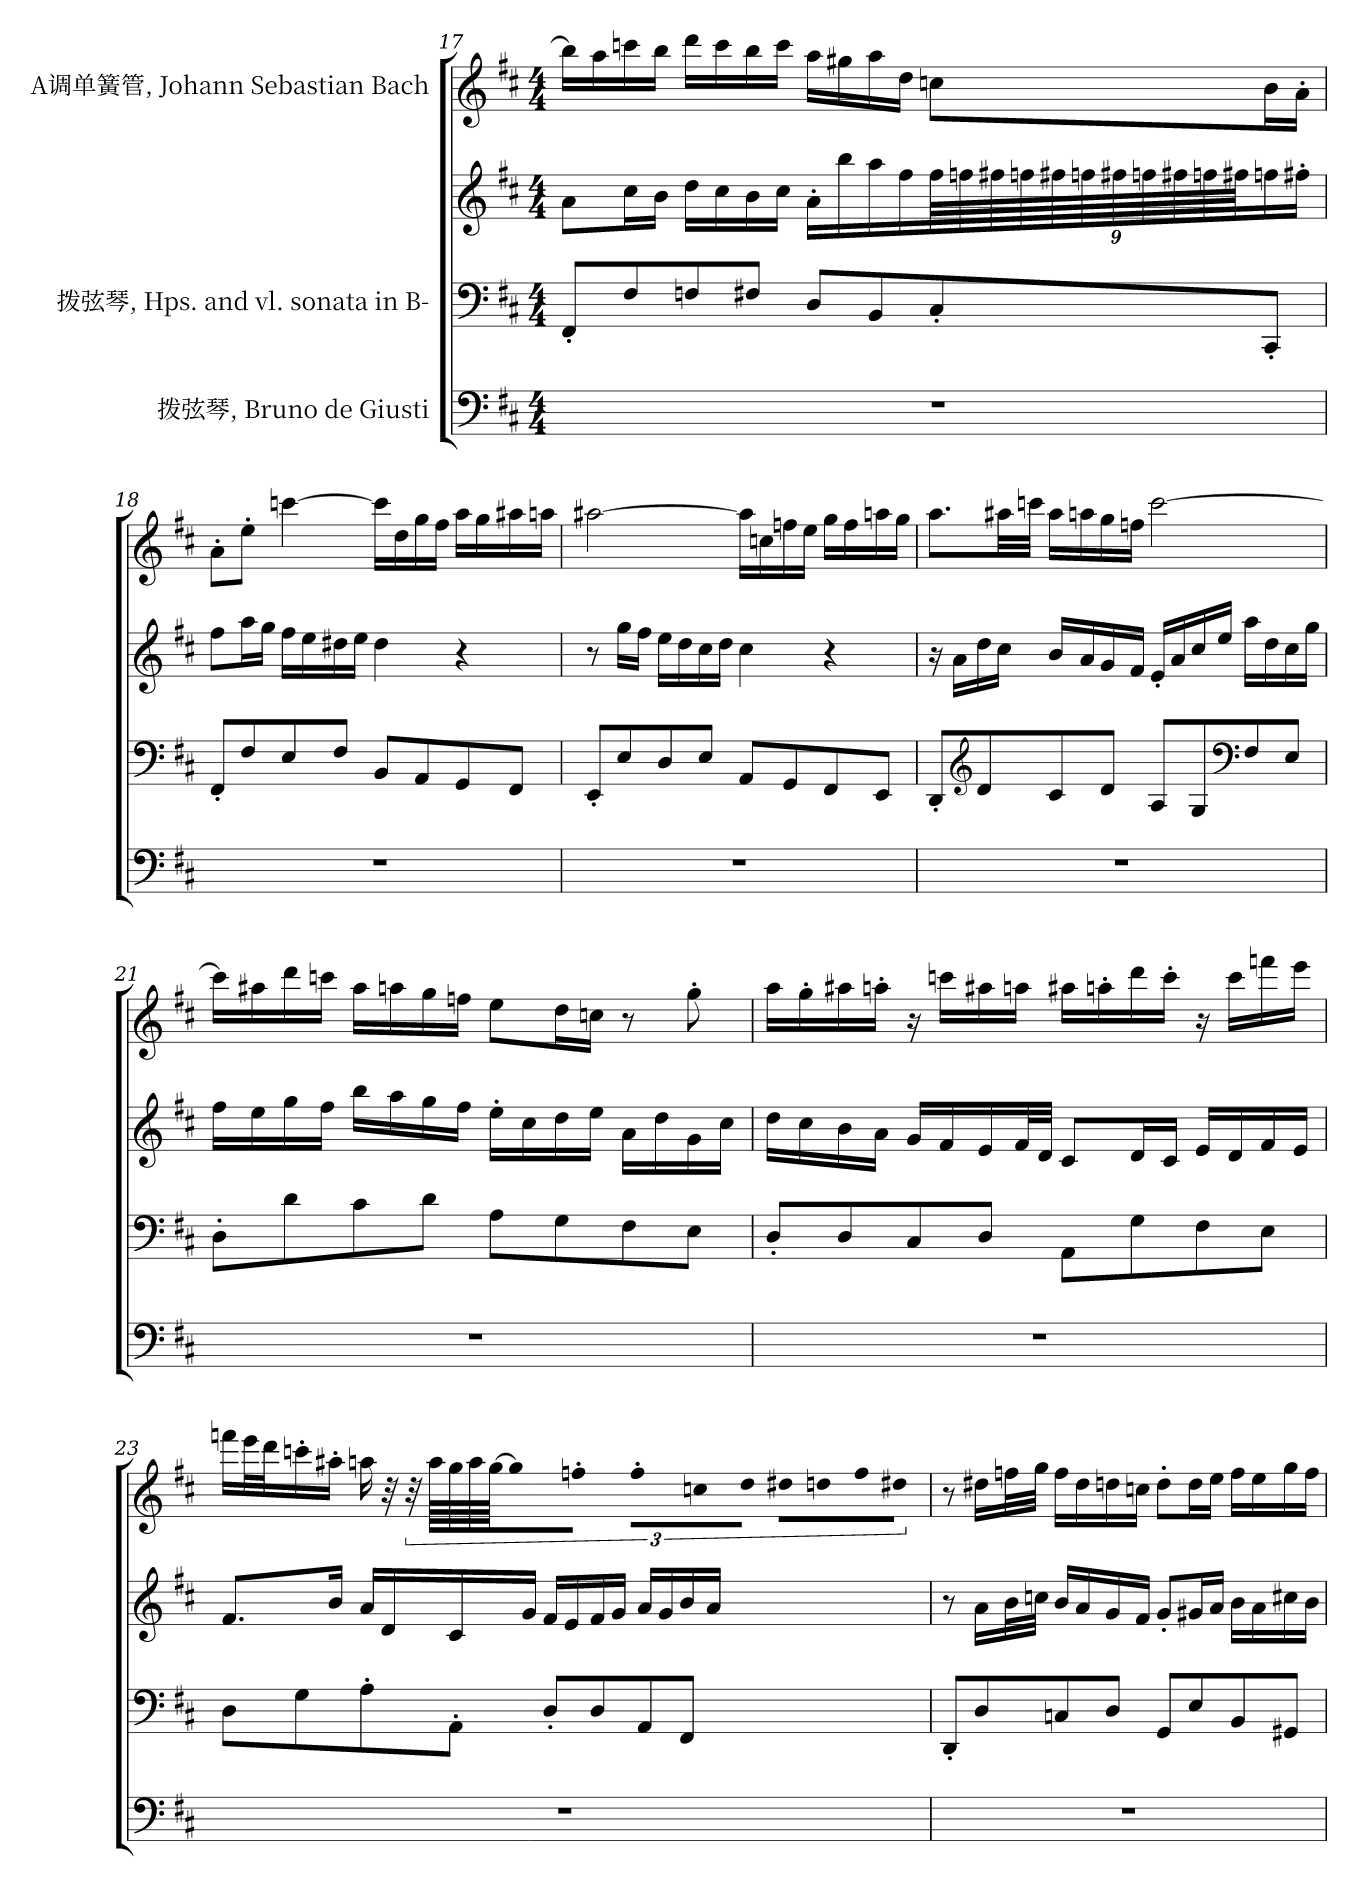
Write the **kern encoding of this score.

**kern	**kern	**kern	**kern
*part3	*part2	*part2	*part1
*staff4	*staff3	*staff2	*staff1
*I"拨弦琴, Bruno de Giusti	*I"拨弦琴, Hps. and vl. sonata in B-	*	*I"A调单簧管, Johann Sebastian Bach
!!LO:LB:g=z
*clefF4	*clefF4	*clefG2	*clefG2
*	*	*	*ITrd2c3
*k[f#c#]	*k[f#c#]	*k[f#c#]	*k[f#c#g#d#a#]
*M4/4	*M4/4	*M4/4	*M4/4
*MM37	*MM37	*MM37	*MM37
=17	=17	=17	=17
1r	8FF#'/L	8a\L	16gg#\LL]
*	*	*	*MM36
.	.	.	16ff#\
*	*	*	*MM38
.	8F#/	16cc#\L	16aan\
.	.	16b\JJ	16gg#\JJ
.	8Fn/	16dd\LL	16bb\LL
.	.	16cc#\	16aa\
.	8F#X/J	16b\	16gg#\
.	.	16cc#\JJ	16aa\JJ
*	*	*	*MM38
.	8D/L	16a'\LL	16ff#\LL
.	.	16bb\	16ee#X\
*	*	*	*MM37
.	8BB/	16aa\	16ff#\
.	.	16ff#\	16b\JJ
*	*	*	*MM36
.	8C#'/	64ff#\LL	8an\L
.	.	64ffn\	.
*	*	*Xbrackettup	*
.	.	96ff#X\	.
.	.	96ffn\	.
.	.	96ff#X\	.
.	.	96ffn\	.
.	.	96ff#X\	.
.	.	96ffn\	.
.	.	96ff#X\	.
.	.	96ffn\	.
.	.	96ff#X\JJ	.
*	*	*	*MM35
.	8CC#'/J	16ffn\	16g#\L
.	.	16ff#X'\JJ	16f#'\JJ
!!LO:PB:g=z
=18	=18	=18	=18
*	*	*	*MM38
1r	8FF#'/L	8ff#\L	8f#'\L
*	*	*	*MM34
.	8F#/	16aa\L	8cc#'\J
.	.	16gg\JJ	.
*	*	*	*MM38
.	8E/	16ff#\LL	[4aan\
.	.	16ee\	.
.	8F#/J	16dd#X\	.
.	.	16ee\JJ	.
*	*	*	*MM34
.	8BB/L	4dd#\	16aa\LL]
*	*	*	*MM36
.	.	.	16b\
*	*	*	*MM38
.	8AA/	.	16ee\
.	.	.	16dd#\JJ
.	8GG/	4r	16ff#\LL
.	.	.	16ee\
.	8FF#/J	.	16ff##X\
.	.	.	16ff#X\JJ
=19	=19	=19	=19
*	*	*	*MM30
1r	8EE'/L	8r	[2ff##X\
.	8E/	16gg\LL	.
.	.	16ff#\JJ	.
.	8D/	16ee\LL	.
.	.	16dd\	.
.	8E/J	16cc#\	.
.	.	16dd\JJ	.
.	8AA/L	4cc#\	16ff##\LL]
.	.	.	16an\
.	8GG/	.	16ddn\
.	.	.	16cc#\JJ
.	8FF#/	4r	16ee\LL
.	.	.	16dd\
.	8EE/J	.	16ff#X\
.	.	.	16ee\JJ
!!LO:LB:g=z
=20	=20	=20	=20
1r	8DD'/L	16r	8.ff#\L
.	.	16a\LL	.
*	*clefG2	*	*
.	8d/	16dd\	.
.	.	16cc#\JJ	32ff##X\LL
.	.	.	32aan\JJJ
.	8c#/	16b/LL	16ff##\LL
.	.	16a/	16ff#X\
.	8d/J	16g/	16ee\
.	.	16f#/JJ	16ddn\JJ
*	*	*	*MM32
.	8A/L	16e'/LL	[2aa\
.	.	16a/	.
.	8G/	16cc#/	.
.	.	16ee/JJ	.
*	*clefF4	*	*
.	8F#/	16aa\LL	.
.	.	16dd\	.
.	8E/J	16cc#\	.
.	.	16gg\JJ	.
=21	=21	=21	=21
1r	8D'\L	16ff#\LL	16aa\LL]
.	.	16ee\	16ff##X\
.	8d\	16gg\	16bb\
.	.	16ff#\JJ	16aan\JJ
.	8c#\	16bb\LL	16ff##\LL
.	.	16aa\	16ff#X\
.	8d\J	16gg\	16ee\
.	.	16ff#\JJ	16ddn\JJ
.	8A\L	16ee'\LL	8cc#\L
.	.	16cc#\	.
.	8G\	16dd\	16b\L
.	.	16ee\JJ	16an\JJ
.	8F#\	16a\LL	8r
.	.	16dd\	.
*	*	*	*MM37
.	8E\J	16g\	8ee'\
.	.	16cc#\JJ	.
!!LO:LB:g=z
=22	=22	=22	=22
*	*	*	*MM38
1r	8D'/L	16dd\LL	16ff#\LL
*	*	*	*MM34
.	.	16cc#\	16ee'\
*	*	*	*MM38
.	8D/	16b\	16ff##X\
.	.	16a\JJ	16ff#X'\JJ
.	8C#/	16g/LL	16r
.	.	16f#/	16aan\LL
.	8D/J	16e/	16ff##X\
.	.	32f#/L	16ff#X\JJ
.	.	32d/JJJ	.
.	8AA\L	8c#/L	16ff##X\LL
.	.	.	16ff#X'\
.	8G\	16d/L	16bb\
.	.	16c#/JJ	16aa'\JJ
.	8F#\	16e/LL	16r
.	.	16d/	16aa\LL
.	8E\J	16f#/	16dddn\
*	*	*	*MM35
.	.	16e/JJ	16ccc#\JJ
!!LO:PB:g=z
=23	=23	=23	=23
*	*	*	*MM32
1r	8D\L	8.f#/L	16dddn\LL
*	*	*	*MM34
.	.	.	32ccc#\L
*	*	*	*MM37
.	.	.	32bb\J
*	*	*	*MM38
.	8G\	.	16aan'\
.	.	16b/Jk	16ff##X'\JJ
.	8A'\	16a/LL	16ff#X\
.	.	16d/	32r
.	.	.	48r
.	.	.	96ff#\LLLL
*	*	*	*Xbrackettup
.	8AA'\J	16c#/	96ee\
.	.	.	96ff#\
.	.	.	[96ee\J
.	.	.	32ee\J]
.	.	16g/JJ	16ddn'\JJ
*	*	*	*MM32
.	8D'/L	16f#/LL	8dd'\L
.	.	16e/	.
*	*	*	*MM34
.	8D/	16f#/	16an\L
*	*	*	*MM36
.	.	16g/JJ	16b\JJ
*	*	*	*MM38
.	8AA/	16a/LL	16b#X\LL
.	.	16g/	16bn\
.	8FF#/J	16b/	16dd\
.	.	16a/JJ	16b#X\JJ
!!LO:LB:g=z
=24	=24	=24	=24
*	*	*	*MM37
1r	8DD'/L	8r	8r
*	*	*	*MM38
.	8D/	16a\LL	16b#X\LL
.	.	32b\L	32ddn\L
.	.	32ccn\JJJ	32ee\JJJ
.	8Cn/	16b/LL	16dd\LL
.	.	16a/	16b#\
.	8D/J	16g/	16bn\
.	.	16f#/JJ	16an\JJ
*	*	*	*MM33
.	8GG/L	8g'/L	8b'\L
*	*	*	*MM38
.	8E/	16g#X/L	16b\L
.	.	16a/JJ	16cc#\JJ
.	8BB/	16b\LL	16dd\LL
.	.	16a\	16cc#\
.	8GG#X/J	16cc#X\	16ee\
.	.	16b\JJ	16dd\JJ
=	=	=	=
*-	*-	*-	*-
